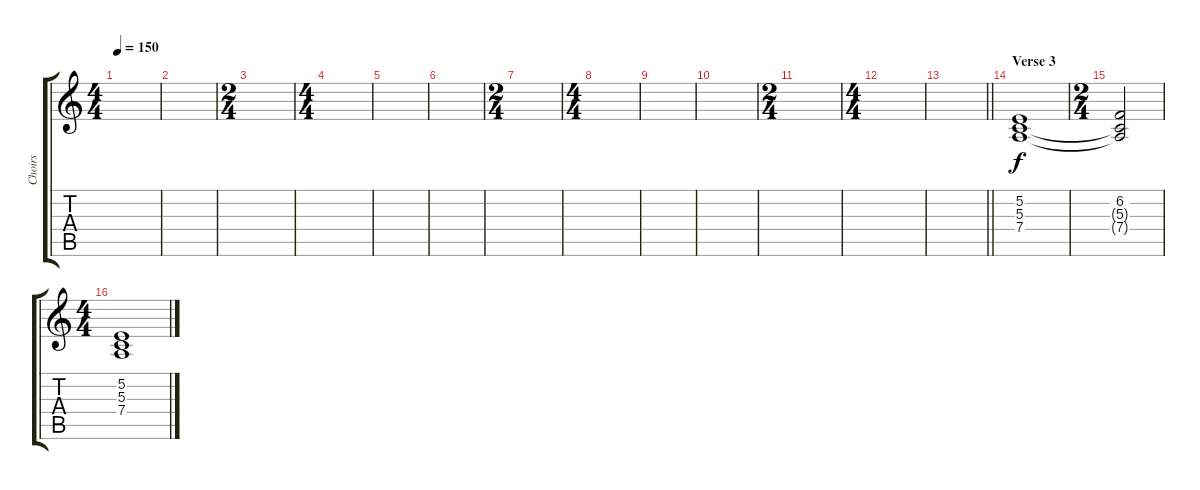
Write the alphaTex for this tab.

\track ("Choirs" "Choirs") {instrument choiraahs}
\staff {score tabs}
\tuning (E4 B3 G3 D3 A2 E2) {hide}
\ts (4 4)
\tempo 150
\clef g2
\ks c
|
|
\ts (2 4)
|
\ts (4 4)
|
|
|
\ts (2 4)
|
\ts (4 4)
|
|
|
\ts (2 4)
|
\ts (4 4)
|
\barLineRight lightlight
|
\section ("" "Verse 3")
(5.2 5.3 7.4).1{volume 11} |
\ts (2 4)
(6.2 5.3{t} 7.4{t}).2 |
\ts (4 4)
(5.2 5.3 7.4).1
